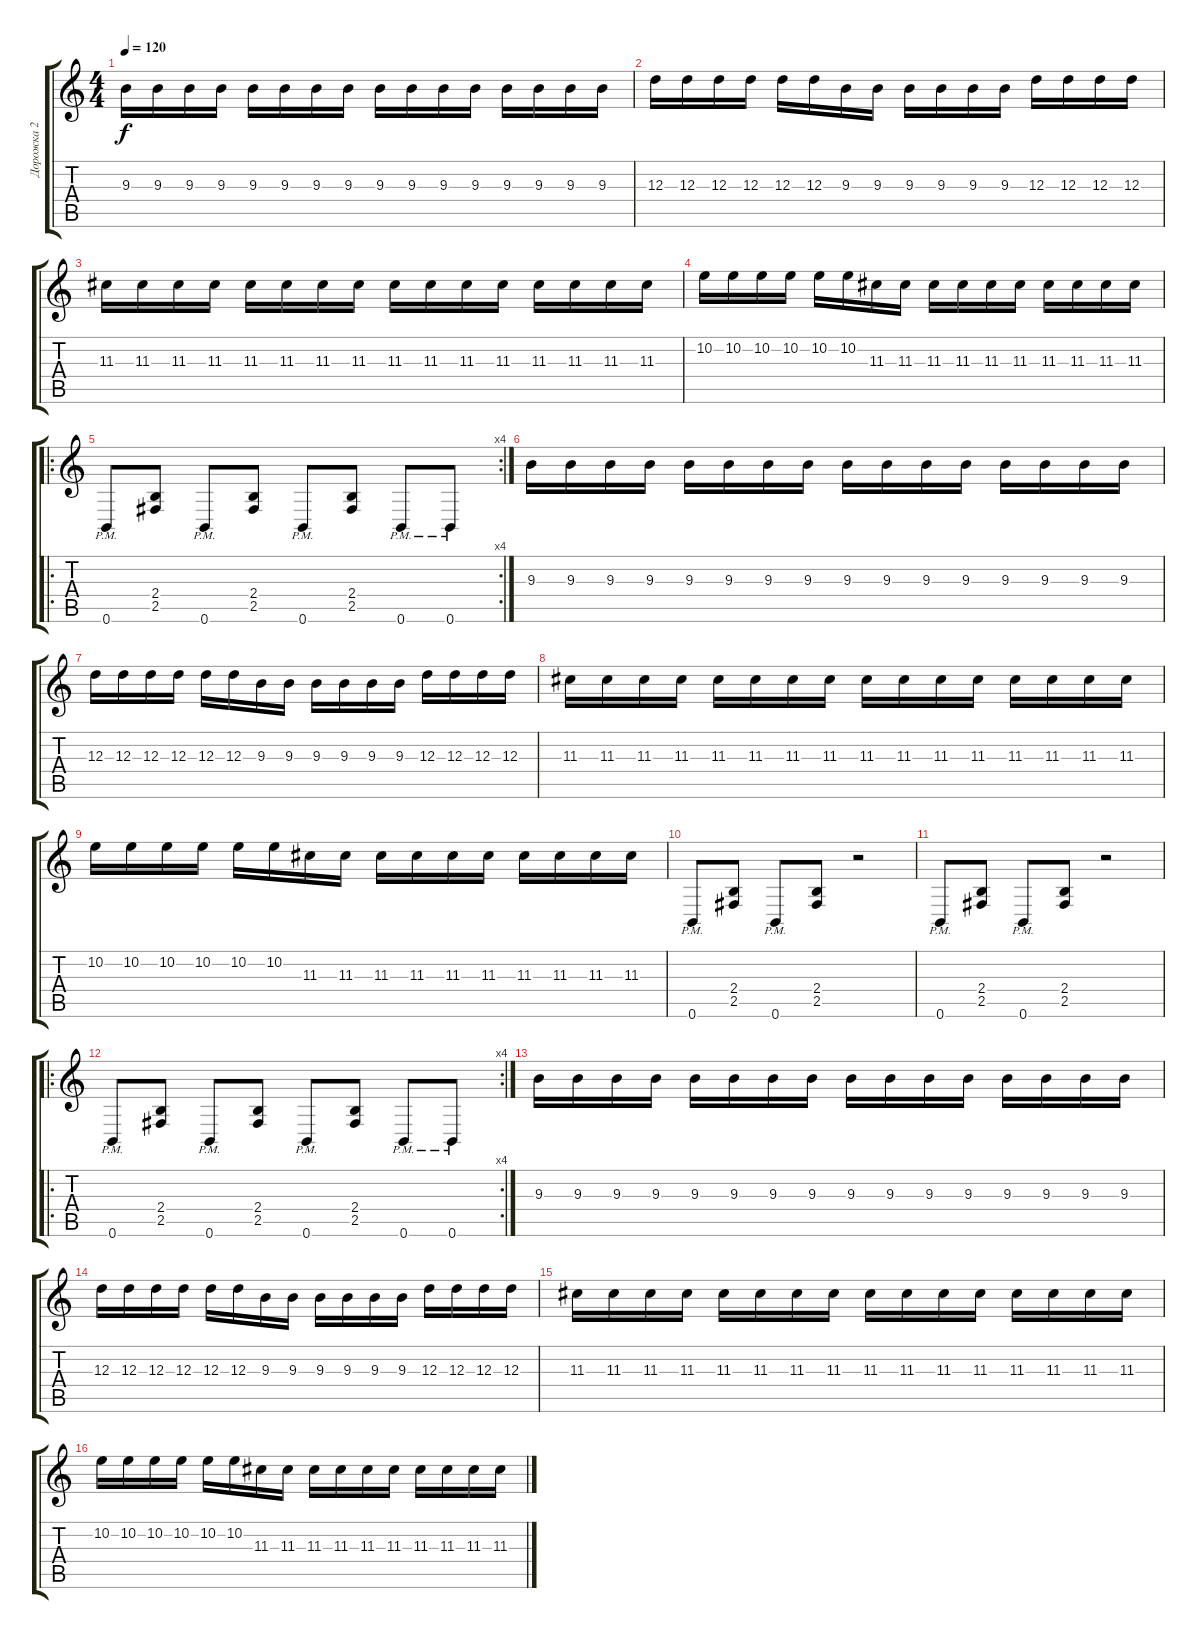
\track ("Дорожка 2" "Дорожка 2") {instrument distortionguitar}
\staff {score tabs}
\tuning (B3 Gb3 D3 A2 E2 B1) {hide}
\ts (4 4)
\tempo 120
\clef g2
\ks c
9.3.16{dy f} 9.3.16 9.3.16 9.3.16 9.3.16 9.3.16 9.3.16 9.3.16 9.3.16 9.3.16 9.3.16 9.3.16 9.3.16 9.3.16 9.3.16 9.3.16 |
12.3.16 12.3.16 12.3.16 12.3.16 12.3.16 12.3.16 9.3.16 9.3.16 9.3.16 9.3.16 9.3.16 9.3.16 12.3.16 12.3.16 12.3.16 12.3.16 |
11.3.16 11.3.16 11.3.16 11.3.16 11.3.16 11.3.16 11.3.16 11.3.16 11.3.16 11.3.16 11.3.16 11.3.16 11.3.16 11.3.16 11.3.16 11.3.16 |
10.2.16 10.2.16 10.2.16 10.2.16 10.2.16 10.2.16 11.3.16 11.3.16 11.3.16 11.3.16 11.3.16 11.3.16 11.3.16 11.3.16 11.3.16 11.3.16 |
\ro
\rc 4
0.6{pm}.8 (2.4 2.5).8 0.6{pm}.8 (2.4 2.5).8 0.6{pm}.8 (2.4 2.5).8 0.6{pm}.8 0.6{pm}.8 |
9.3.16 9.3.16 9.3.16 9.3.16 9.3.16 9.3.16 9.3.16 9.3.16 9.3.16 9.3.16 9.3.16 9.3.16 9.3.16 9.3.16 9.3.16 9.3.16 |
12.3.16 12.3.16 12.3.16 12.3.16 12.3.16 12.3.16 9.3.16 9.3.16 9.3.16 9.3.16 9.3.16 9.3.16 12.3.16 12.3.16 12.3.16 12.3.16 |
11.3.16 11.3.16 11.3.16 11.3.16 11.3.16 11.3.16 11.3.16 11.3.16 11.3.16 11.3.16 11.3.16 11.3.16 11.3.16 11.3.16 11.3.16 11.3.16 |
10.2.16 10.2.16 10.2.16 10.2.16 10.2.16 10.2.16 11.3.16 11.3.16 11.3.16 11.3.16 11.3.16 11.3.16 11.3.16 11.3.16 11.3.16 11.3.16 |
0.6{pm}.8 (2.4 2.5).8 0.6{pm}.8 (2.4 2.5).8 r.2 |
0.6{pm}.8 (2.4 2.5).8 0.6{pm}.8 (2.4 2.5).8 r.2 |
\ro
\rc 4
0.6{pm}.8 (2.4 2.5).8 0.6{pm}.8 (2.4 2.5).8 0.6{pm}.8 (2.4 2.5).8 0.6{pm}.8 0.6{pm}.8 |
9.3.16 9.3.16 9.3.16 9.3.16 9.3.16 9.3.16 9.3.16 9.3.16 9.3.16 9.3.16 9.3.16 9.3.16 9.3.16 9.3.16 9.3.16 9.3.16 |
12.3.16 12.3.16 12.3.16 12.3.16 12.3.16 12.3.16 9.3.16 9.3.16 9.3.16 9.3.16 9.3.16 9.3.16 12.3.16 12.3.16 12.3.16 12.3.16 |
11.3.16 11.3.16 11.3.16 11.3.16 11.3.16 11.3.16 11.3.16 11.3.16 11.3.16 11.3.16 11.3.16 11.3.16 11.3.16 11.3.16 11.3.16 11.3.16 |
10.2.16 10.2.16 10.2.16 10.2.16 10.2.16 10.2.16 11.3.16 11.3.16 11.3.16 11.3.16 11.3.16 11.3.16 11.3.16 11.3.16 11.3.16 11.3.16
